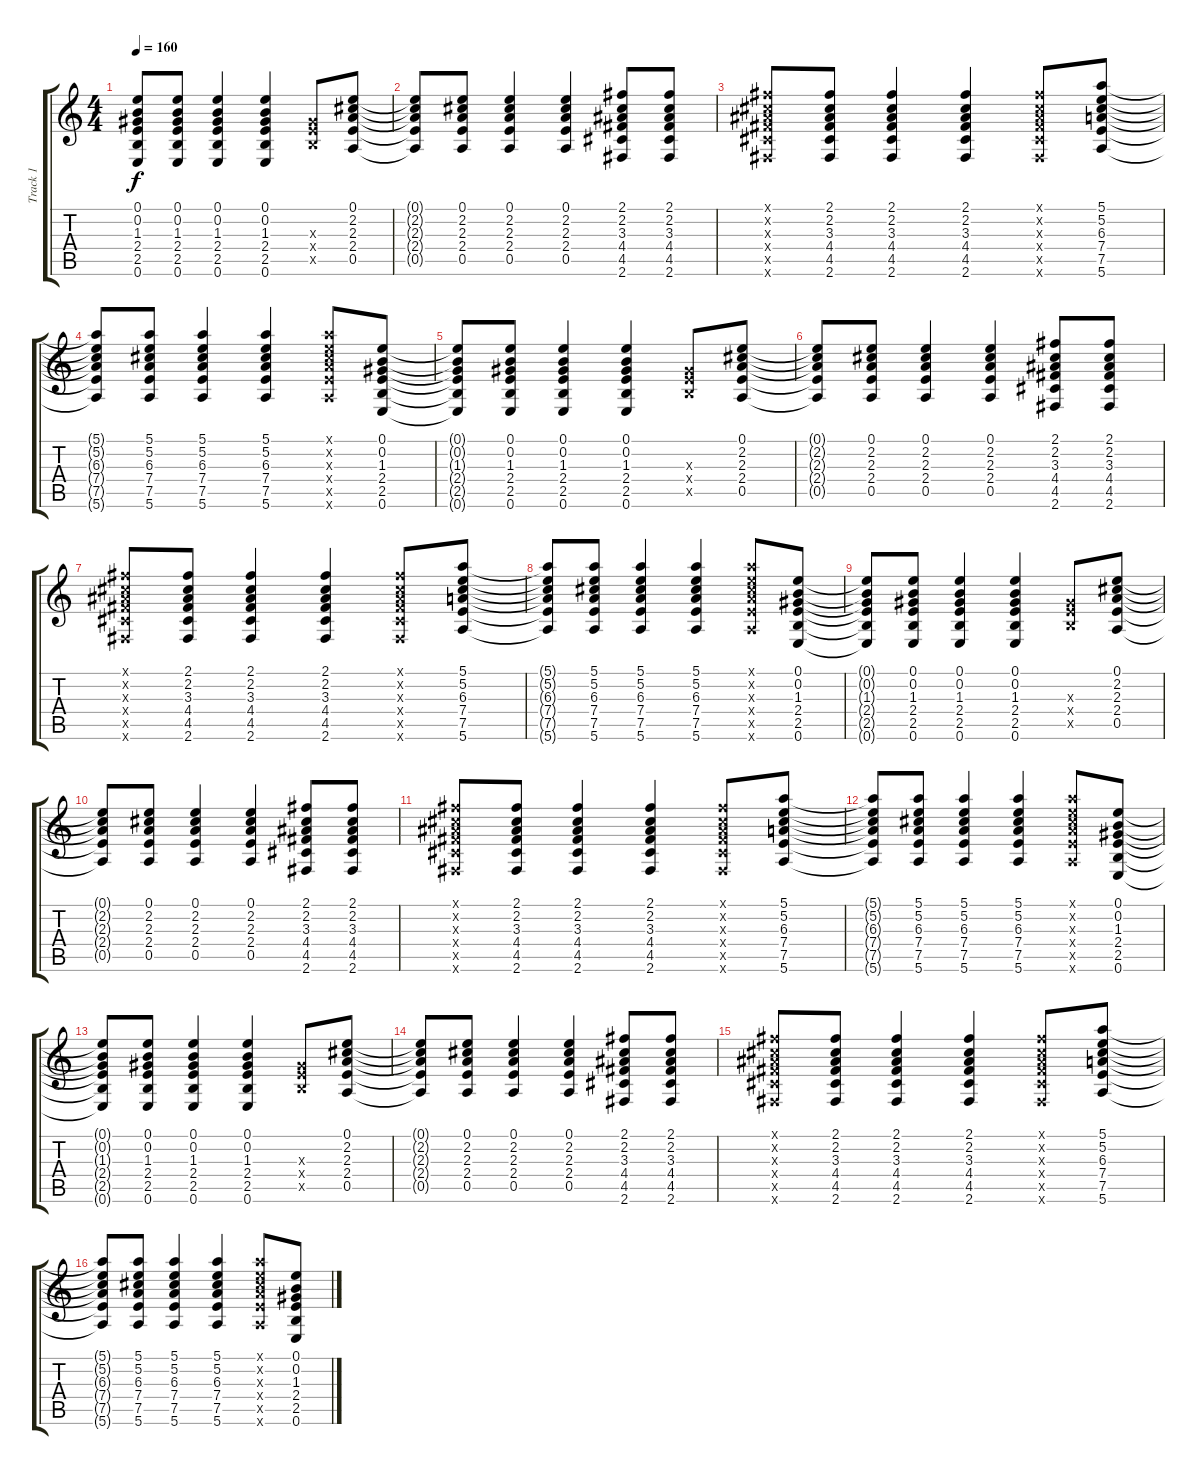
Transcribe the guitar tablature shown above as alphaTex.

\track ("Track 1" "Track 1") {instrument acousticguitarsteel}
\staff {score tabs}
\tuning (E4 B3 G3 D3 A2 E2) {hide}
\ts (4 4)
\tempo 160
\clef g2
\ks c
(0.1{t} 0.2{t} 1.3{t} 2.4{t} 2.5{t} 0.6{t}).8{dy f} (0.1 0.2 1.3 2.4 2.5 0.6).8 (0.1 0.2 1.3 2.4 2.5 0.6).4 (0.1 0.2 1.3 2.4 2.5 0.6).4 (1.3{x} 2.4{x} 2.5{x}).8 (0.1 2.2 2.3 2.4 0.5).8 |
(0.1{t} 2.2{t} 2.3{t} 2.4{t} 0.5{t}).8 (0.1 2.2 2.3 2.4 0.5).8 (0.1 2.2 2.3 2.4 0.5).4 (0.1 2.2 2.3 2.4 0.5).4 (2.1 2.2 3.3 4.4 4.5 2.6).8 (2.1 2.2 3.3 4.4 4.5 2.6).8 |
(2.1{x} 2.2{x} 3.3{x} 4.4{x} 4.5{x} 2.6{x}).8 (2.1 2.2 3.3 4.4 4.5 2.6).8 (2.1 2.2 3.3 4.4 4.5 2.6).4 (2.1 2.2 3.3 4.4 4.5 2.6).4 (2.1{x} 2.2{x} 3.3{x} 4.4{x} 4.5{x} 2.6{x}).8 (5.1 5.2 6.3 7.4 7.5 5.6).8 |
(5.1{t} 5.2{t} 6.3{t} 7.4{t} 7.5{t} 5.6{t}).8 (5.1 5.2 6.3 7.4 7.5 5.6).8 (5.1 5.2 6.3 7.4 7.5 5.6).4 (5.1 5.2 6.3 7.4 7.5 5.6).4 (5.1{x} 5.2{x} 6.3{x} 7.4{x} 7.5{x} 5.6{x}).8 (0.1 0.2 1.3 2.4 2.5 0.6).8 |
(0.1{t} 0.2{t} 1.3{t} 2.4{t} 2.5{t} 0.6{t}).8 (0.1 0.2 1.3 2.4 2.5 0.6).8 (0.1 0.2 1.3 2.4 2.5 0.6).4 (0.1 0.2 1.3 2.4 2.5 0.6).4 (1.3{x} 2.4{x} 2.5{x}).8 (0.1 2.2 2.3 2.4 0.5).8 |
(0.1{t} 2.2{t} 2.3{t} 2.4{t} 0.5{t}).8 (0.1 2.2 2.3 2.4 0.5).8 (0.1 2.2 2.3 2.4 0.5).4 (0.1 2.2 2.3 2.4 0.5).4 (2.1 2.2 3.3 4.4 4.5 2.6).8 (2.1 2.2 3.3 4.4 4.5 2.6).8 |
(2.1{x} 2.2{x} 3.3{x} 4.4{x} 4.5{x} 2.6{x}).8 (2.1 2.2 3.3 4.4 4.5 2.6).8 (2.1 2.2 3.3 4.4 4.5 2.6).4 (2.1 2.2 3.3 4.4 4.5 2.6).4 (2.1{x} 2.2{x} 3.3{x} 4.4{x} 4.5{x} 2.6{x}).8 (5.1 5.2 6.3 7.4 7.5 5.6).8 |
(5.1{t} 5.2{t} 6.3{t} 7.4{t} 7.5{t} 5.6{t}).8 (5.1 5.2 6.3 7.4 7.5 5.6).8 (5.1 5.2 6.3 7.4 7.5 5.6).4 (5.1 5.2 6.3 7.4 7.5 5.6).4 (5.1{x} 5.2{x} 6.3{x} 7.4{x} 7.5{x} 5.6{x}).8 (0.1 0.2 1.3 2.4 2.5 0.6).8 |
(0.1{t} 0.2{t} 1.3{t} 2.4{t} 2.5{t} 0.6{t}).8 (0.1 0.2 1.3 2.4 2.5 0.6).8 (0.1 0.2 1.3 2.4 2.5 0.6).4 (0.1 0.2 1.3 2.4 2.5 0.6).4 (1.3{x} 2.4{x} 2.5{x}).8 (0.1 2.2 2.3 2.4 0.5).8 |
(0.1{t} 2.2{t} 2.3{t} 2.4{t} 0.5{t}).8 (0.1 2.2 2.3 2.4 0.5).8 (0.1 2.2 2.3 2.4 0.5).4 (0.1 2.2 2.3 2.4 0.5).4 (2.1 2.2 3.3 4.4 4.5 2.6).8 (2.1 2.2 3.3 4.4 4.5 2.6).8 |
(2.1{x} 2.2{x} 3.3{x} 4.4{x} 4.5{x} 2.6{x}).8 (2.1 2.2 3.3 4.4 4.5 2.6).8 (2.1 2.2 3.3 4.4 4.5 2.6).4 (2.1 2.2 3.3 4.4 4.5 2.6).4 (2.1{x} 2.2{x} 3.3{x} 4.4{x} 4.5{x} 2.6{x}).8 (5.1 5.2 6.3 7.4 7.5 5.6).8 |
(5.1{t} 5.2{t} 6.3{t} 7.4{t} 7.5{t} 5.6{t}).8 (5.1 5.2 6.3 7.4 7.5 5.6).8 (5.1 5.2 6.3 7.4 7.5 5.6).4 (5.1 5.2 6.3 7.4 7.5 5.6).4 (5.1{x} 5.2{x} 6.3{x} 7.4{x} 7.5{x} 5.6{x}).8 (0.1 0.2 1.3 2.4 2.5 0.6).8 |
(0.1{t} 0.2{t} 1.3{t} 2.4{t} 2.5{t} 0.6{t}).8 (0.1 0.2 1.3 2.4 2.5 0.6).8 (0.1 0.2 1.3 2.4 2.5 0.6).4 (0.1 0.2 1.3 2.4 2.5 0.6).4 (1.3{x} 2.4{x} 2.5{x}).8 (0.1 2.2 2.3 2.4 0.5).8 |
(0.1{t} 2.2{t} 2.3{t} 2.4{t} 0.5{t}).8 (0.1 2.2 2.3 2.4 0.5).8 (0.1 2.2 2.3 2.4 0.5).4 (0.1 2.2 2.3 2.4 0.5).4 (2.1 2.2 3.3 4.4 4.5 2.6).8 (2.1 2.2 3.3 4.4 4.5 2.6).8 |
(2.1{x} 2.2{x} 3.3{x} 4.4{x} 4.5{x} 2.6{x}).8 (2.1 2.2 3.3 4.4 4.5 2.6).8 (2.1 2.2 3.3 4.4 4.5 2.6).4 (2.1 2.2 3.3 4.4 4.5 2.6).4 (2.1{x} 2.2{x} 3.3{x} 4.4{x} 4.5{x} 2.6{x}).8 (5.1 5.2 6.3 7.4 7.5 5.6).8 |
(5.1{t} 5.2{t} 6.3{t} 7.4{t} 7.5{t} 5.6{t}).8 (5.1 5.2 6.3 7.4 7.5 5.6).8 (5.1 5.2 6.3 7.4 7.5 5.6).4 (5.1 5.2 6.3 7.4 7.5 5.6).4 (5.1{x} 5.2{x} 6.3{x} 7.4{x} 7.5{x} 5.6{x}).8 (0.1 0.2 1.3 2.4 2.5 0.6).8
